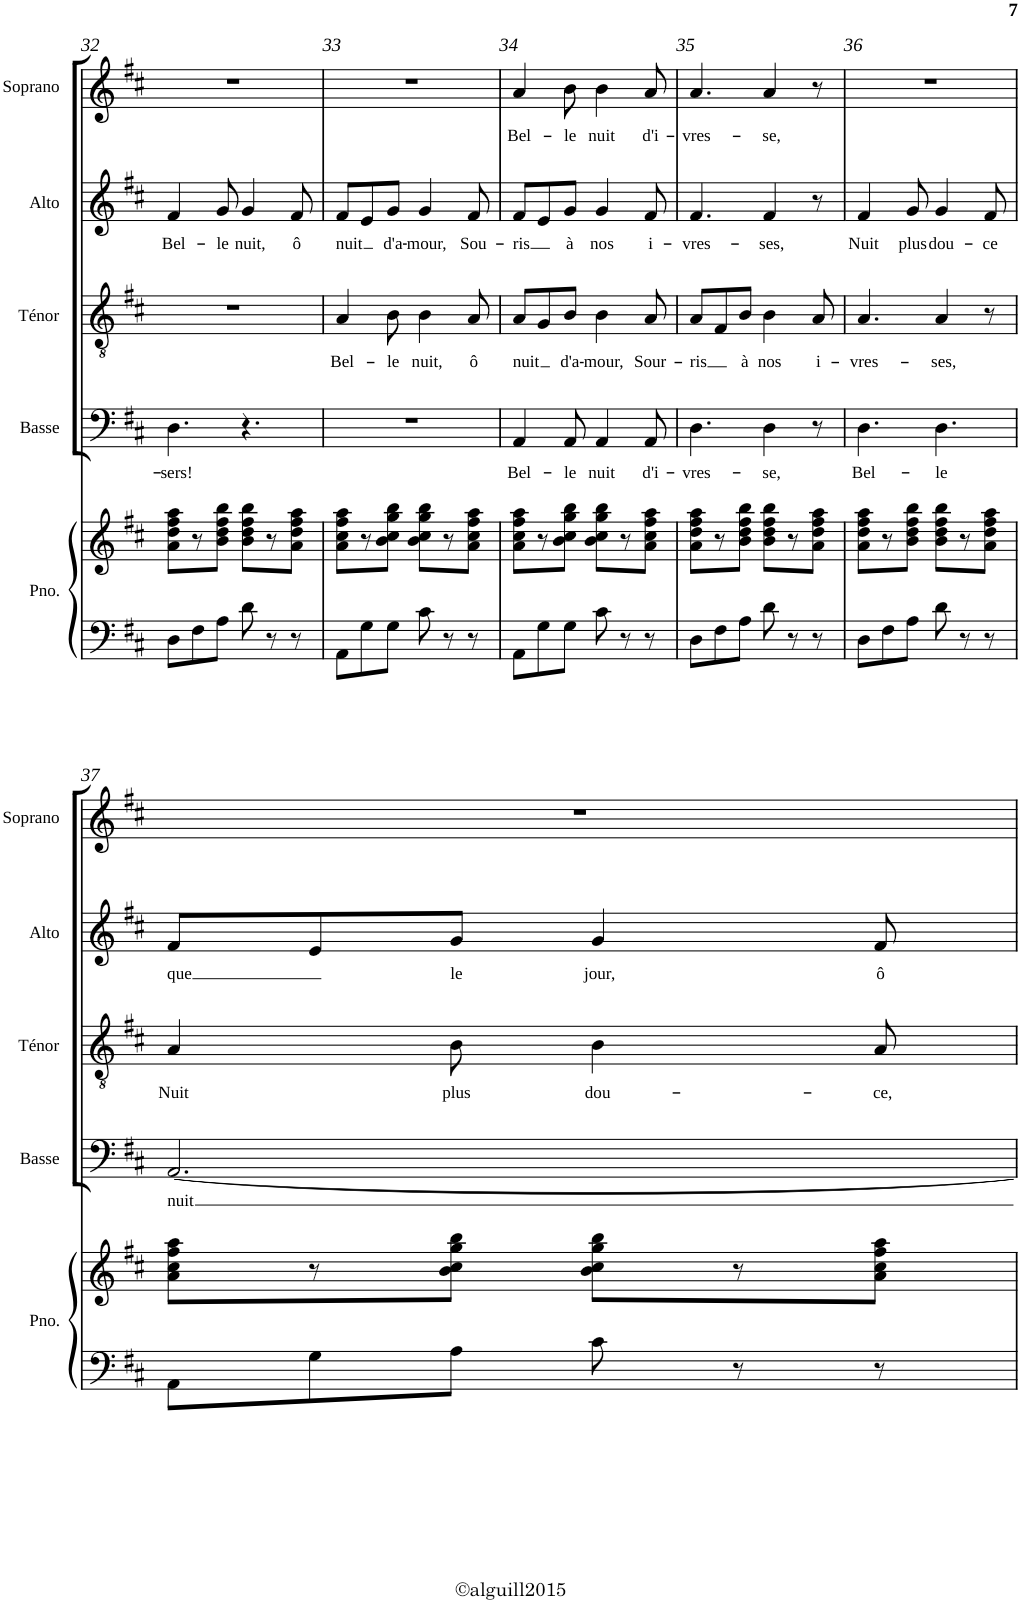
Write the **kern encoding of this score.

**kern	**kern	**kern	**text	**kern	**text	**kern	**text	**kern	**text
*part5	*part5	*part4	*part4	*part3	*part3	*part2	*part2	*part1	*part1
*staff6	*staff5	*staff4	*staff4	*staff3	*staff3	*staff2	*staff2	*staff1	*staff1
*I"Piano	*	*I"Basse	*	*I"Ténor	*	*I"Alto	*	*I"Soprano	*
*I'Pno.	*	*I'Basse	*	*I'Ténor	*	*I'Alto	*	*I'Soprano	*
!!LO:PB:g=z
*clefF4	*clefG2	*clefF4	*	*clefGv2	*	*clefG2	*	*clefG2	*
*k[f#c#]	*k[f#c#]	*k[f#c#]	*	*k[f#c#]	*	*k[f#c#]	*	*k[f#c#]	*
*D:	*D:	*D:	*	*D:	*	*D:	*	*D:	*
*M6/8	*M6/8	*M6/8	*	*M6/8	*	*M6/8	*	*M6/8	*
=32	=32	=32	=32	=32	=32	=32	=32	=32	=32
!	!	!	!LO:LY:b	!	!	!	!LO:LY:b	!	!
8D\L	8a\ 8dd\ 8ff#\ 8aa\L	4.D\	-sers!	2.r	.	4f#/	Bel-	2.r	.
8F#\	8r	.	.	.	.	.	.	.	.
!	!	!	!	!	!	!	!LO:LY:b	!	!
8A\J	8b\ 8dd\ 8ff#\ 8bb\J	.	.	.	.	8g/	-le	.	.
!	!	!	!	!	!	!	!LO:LY:b	!	!
8d\	8b\ 8dd\ 8ff#\ 8bb\L	4.r	.	.	.	4g/	nuit,	.	.
8r	8r	.	.	.	.	.	.	.	.
!	!	!	!	!	!	!	!LO:LY:b	!	!
8r	8a\ 8dd\ 8ff#\ 8aa\J	.	.	.	.	8f#/	ô	.	.
=33	=33	=33	=33	=33	=33	=33	=33	=33	=33
!	!	!	!	!	!LO:LY:b	!	!LO:LY:b	!	!
8AA\L	8a\ 8cc#\ 8ff#\ 8aa\L	2.r	.	4A/	Bel-	8f#/L	nuit	2.r	.
8G\	8r	.	.	.	.	8e/	.	.	.
!	!	!	!	!	!LO:LY:b	!	!LO:LY:b	!	!
8G\J	8b\ 8cc#\ 8gg\ 8bb\J	.	.	8B\	-le	8g/J	d'a-	.	.
!	!	!	!	!	!LO:LY:b	!	!LO:LY:b	!	!
8c#\	8b\ 8cc#\ 8gg\ 8bb\L	.	.	4B\	nuit,	4g/	-mour,	.	.
8r	8r	.	.	.	.	.	.	.	.
!	!	!	!	!	!LO:LY:b	!	!LO:LY:b	!	!
8r	8a\ 8cc#\ 8ff#\ 8aa\J	.	.	8A/	ô	8f#/	Sou-	.	.
=34	=34	=34	=34	=34	=34	=34	=34	=34	=34
!	!	!	!LO:LY:b	!	!LO:LY:b	!	!LO:LY:b	!	!LO:LY:b
8AA\L	8a\ 8cc#\ 8ff#\ 8aa\L	4AA/	Bel-	8A/L	nuit	8f#/L	-ris	4a/	Bel-
8G\	8r	.	.	8G/	.	8e/	.	.	.
!	!	!	!LO:LY:b	!	!LO:LY:b	!	!LO:LY:b	!	!LO:LY:b
8G\J	8b\ 8cc#\ 8gg\ 8bb\J	8AA/	-le	8B/J	d'a-	8g/J	à	8b\	-le
!	!	!	!LO:LY:b	!	!LO:LY:b	!	!LO:LY:b	!	!LO:LY:b
8c#\	8b\ 8cc#\ 8gg\ 8bb\L	4AA/	nuit	4B\	-mour,	4g/	nos	4b\	nuit
8r	8r	.	.	.	.	.	.	.	.
!	!	!	!LO:LY:b	!	!LO:LY:b	!	!LO:LY:b	!	!LO:LY:b
8r	8a\ 8cc#\ 8ff#\ 8aa\J	8AA/	d'i-	8A/	Sour-	8f#/	i-	8a/	d'i-
=35	=35	=35	=35	=35	=35	=35	=35	=35	=35
!	!	!	!LO:LY:b	!	!LO:LY:b	!	!LO:LY:b	!	!LO:LY:b
8D\L	8a\ 8dd\ 8ff#\ 8aa\L	4.D\	-vres-	8A/L	-ris	4.f#/	-vres-	4.a/	-vres-
8F#\	8r	.	.	8F#/	.	.	.	.	.
!	!	!	!	!	!LO:LY:b	!	!	!	!
8A\J	8b\ 8dd\ 8ff#\ 8bb\J	.	.	8B/J	à	.	.	.	.
!	!	!	!LO:LY:b	!	!LO:LY:b	!	!LO:LY:b	!	!LO:LY:b
8d\	8b\ 8dd\ 8ff#\ 8bb\L	4D\	-se,	4B\	nos	4f#/	-ses,	4a/	-se,
8r	8r	.	.	.	.	.	.	.	.
!	!	!	!	!	!LO:LY:b	!	!	!	!
8r	8a\ 8dd\ 8ff#\ 8aa\J	8r	.	8A/	i-	8r	.	8r	.
=36	=36	=36	=36	=36	=36	=36	=36	=36	=36
!	!	!	!LO:LY:b	!	!LO:LY:b	!	!LO:LY:b	!	!
8D\L	8a\ 8dd\ 8ff#\ 8aa\L	4.D\	Bel-	4.A/	-vres-	4f#/	Nuit	2.r	.
8F#\	8r	.	.	.	.	.	.	.	.
!	!	!	!	!	!	!	!LO:LY:b	!	!
8A\J	8b\ 8dd\ 8ff#\ 8bb\J	.	.	.	.	8g/	plus	.	.
!	!	!	!LO:LY:b	!	!LO:LY:b	!	!LO:LY:b	!	!
8d\	8b\ 8dd\ 8ff#\ 8bb\L	4.D\	-le	4A/	-ses,	4g/	dou-	.	.
8r	8r	.	.	.	.	.	.	.	.
!	!	!	!	!	!	!	!LO:LY:b	!	!
8r	8a\ 8dd\ 8ff#\ 8aa\J	.	.	8r	.	8f#/	-ce	.	.
!!LO:LB:g=z
=37	=37	=37	=37	=37	=37	=37	=37	=37	=37
!	!	!	!LO:LY:b	!	!LO:LY:b	!	!LO:LY:b	!	!
8AA\L	8a\ 8cc#\ 8ff#\ 8aa\L	[2.AA/	nuit	4A/	Nuit	8f#/L	que	2.r	.
8G\	8r	.	.	.	.	8e/	.	.	.
!	!	!	!	!	!LO:LY:b	!	!LO:LY:b	!	!
8A\J	8b\ 8cc#\ 8gg\ 8bb\J	.	.	8B\	plus	8g/J	le	.	.
!	!	!	!	!	!LO:LY:b	!	!LO:LY:b	!	!
8c#\	8b\ 8cc#\ 8gg\ 8bb\L	.	.	4B\	dou-	4g/	jour,	.	.
8r	8r	.	.	.	.	.	.	.	.
!	!	!	!	!	!LO:LY:b	!	!LO:LY:b	!	!
8r	8a\ 8cc#\ 8ff#\ 8aa\J	.	.	8A/	-ce,	8f#/	ô	.	.
=	=	=	=	=	=	=	=	=	=
*-	*-	*-	*-	*-	*-	*-	*-	*-	*-
